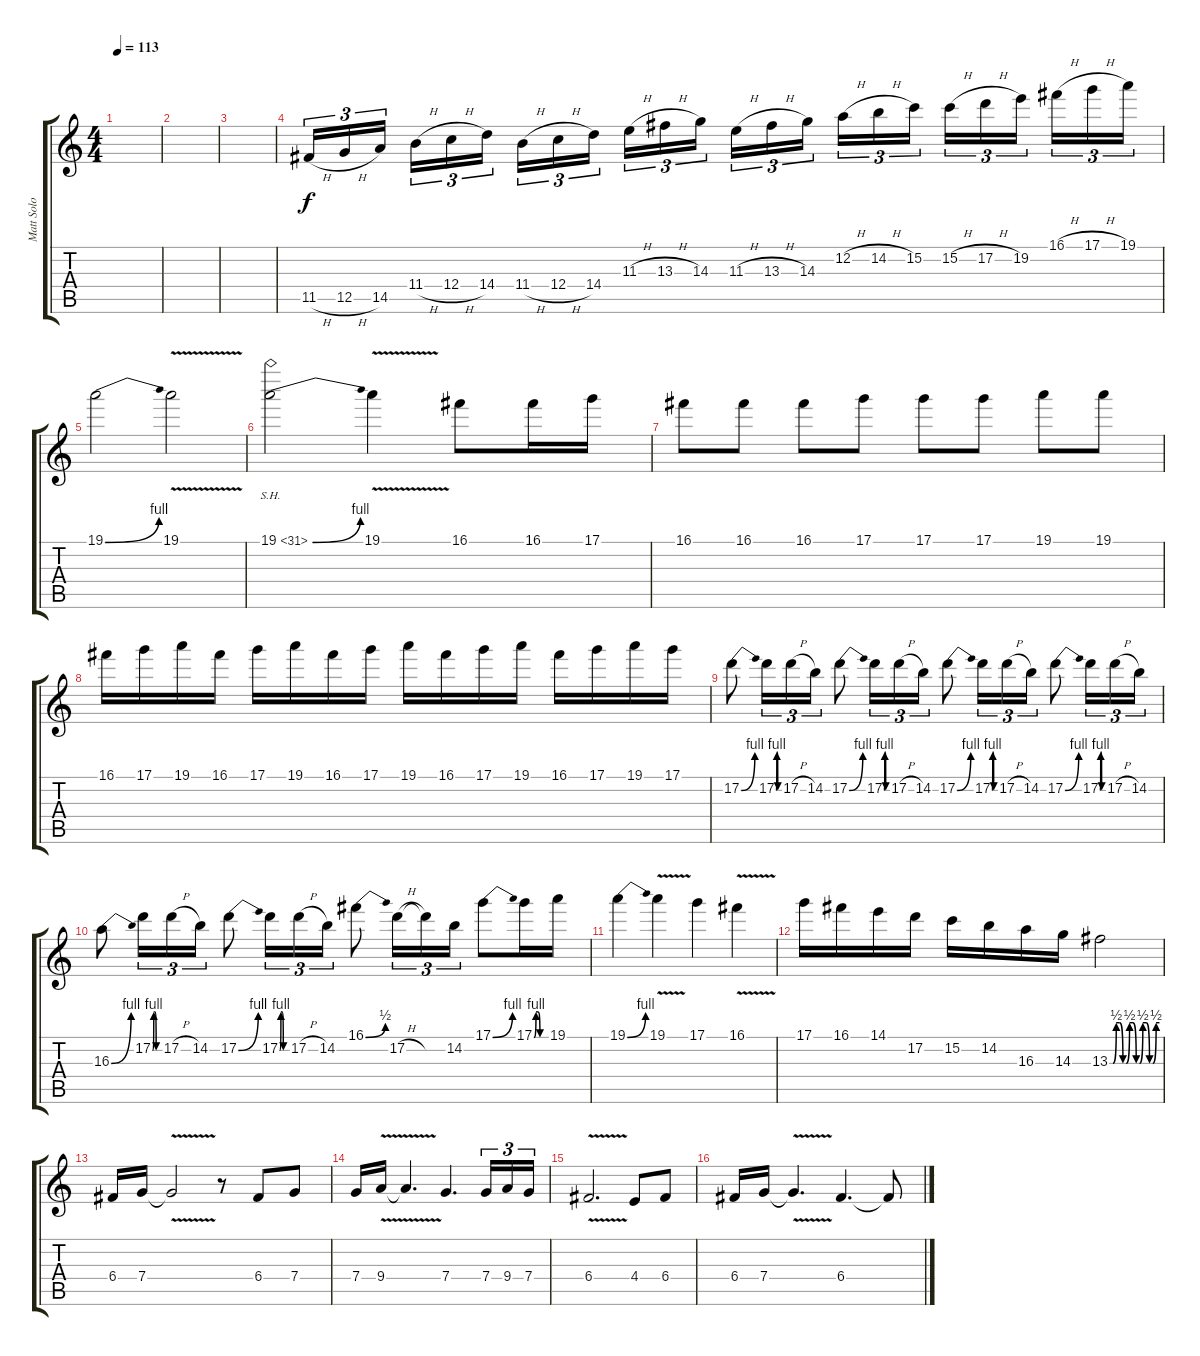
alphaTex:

\track ("Matt Solo" "Matt Solo") {instrument overdrivenguitar}
\staff {score tabs}
\tuning (D4 A3 F3 C3 G2 C2) {hide}
\ts (4 4)
\tempo 113
\clef g2
\ks c
|
|
|
11.5{h}.16{tu (3 2)} 12.5{h}.16{tu (3 2)} 14.5.16{tu (3 2) beam splitsecondary} 11.4{h}.16{tu (3 2)} 12.4{h}.16{tu (3 2)} 14.4.16{tu (3 2)} 11.4{h}.16{tu (3 2)} 12.4{h}.16{tu (3 2)} 14.4.16{tu (3 2) beam splitsecondary} 11.3{h}.16{tu (3 2)} 13.3{h}.16{tu (3 2)} 14.3.16{tu (3 2)} 11.3{h}.16{tu (3 2)} 13.3{h}.16{tu (3 2)} 14.3.16{tu (3 2) beam splitsecondary} 12.2{h}.16{tu (3 2)} 14.2{h}.16{tu (3 2)} 15.2.16{tu (3 2)} 15.2{h}.16{tu (3 2)} 17.2{h}.16{tu (3 2)} 19.2.16{tu (3 2) beam splitsecondary} 16.1{h}.16{tu (3 2)} 17.1{h}.16{tu (3 2)} 19.1.16{tu (3 2)} |
19.1{be (bend 0 0 60 4)}.2 19.1{v}.2 |
19.1{be (bend 0 0 60 4) sh 12}.2 19.1{v}.4 16.1.8 16.1.16 17.1.16 |
16.1.8 16.1.8 16.1.8 17.1.8 17.1.8 17.1.8 19.1.8 19.1.8 |
16.1.16 17.1.16 19.1.16 16.1.16 17.1.16 19.1.16 16.1.16 17.1.16 19.1.16 16.1.16 17.1.16 19.1.16 16.1.16 17.1.16 19.1.16 17.1.16 |
17.2{be (bend 0 0 60 4)}.8 17.2{be (custom 0 0 10 4 20 4 30 0 60 0)}.16{tu (3 2)} 17.2{h}.16{tu (3 2)} 14.2.16{tu (3 2)} 17.2{be (bend 0 0 60 4)}.8 17.2{be (custom 0 0 10 4 20 4 30 0 60 0)}.16{tu (3 2)} 17.2{h}.16{tu (3 2)} 14.2.16{tu (3 2)} 17.2{be (bend 0 0 60 4)}.8 17.2{be (custom 0 0 10 4 20 4 30 0 60 0)}.16{tu (3 2)} 17.2{h}.16{tu (3 2)} 14.2.16{tu (3 2)} 17.2{be (bend 0 0 60 4)}.8 17.2{be (custom 0 0 10 4 20 4 30 0 60 0)}.16{tu (3 2)} 17.2{h}.16{tu (3 2)} 14.2.16{tu (3 2)} |
16.3{be (bend 0 0 60 4)}.8 17.2{be (custom 0 0 10 4 20 4 30 0 60 0)}.16{tu (3 2)} 17.2{h}.16{tu (3 2)} 14.2.16{tu (3 2)} 17.2{be (bend 0 0 60 4)}.8 17.2{be (custom 0 0 10 4 20 4 30 0 60 0)}.16{tu (3 2)} 17.2{h}.16{tu (3 2)} 14.2.16{tu (3 2)} 16.1{be (bend 0 0 60 2)}.8 17.2{h}.16{tu (3 2)} 17.2{t}.16{tu (3 2)} 14.2.16{tu (3 2)} 17.1{be (bend 0 0 60 4)}.8 17.1{be (custom 0 0 10 4 20 4 30 0 60 0)}.16 19.1.16 |
19.1{be (bend 0 0 60 4)}.4 19.1{v}.4 17.1.4 16.1{v}.4 |
17.1.16 16.1.16 14.1.16 17.2.16 15.2.16 14.2.16 16.3.16 14.3.16 13.3{be (custom 0 0 4 0 8 2 12 2 16 0 20 0 24 2 28 2 32 0 36 0 40 2 44 2 48 0 52 0 56 2 60 2)}.2 |
6.4.16 7.4.16 7.4{v t}.2 r.8 6.4.8 7.4.8 |
7.4.16 9.4{v}.16 9.4{t}.4{d} 7.4.4{d} 7.4.16{tu (3 2)} 9.4.16{tu (3 2)} 7.4.16{tu (3 2)} |
6.4{v}.2{d} 4.4.8 6.4.8 |
6.4.16 7.4.16 7.4{v t}.4{d} 6.4.4{d} 6.4{t}.8
